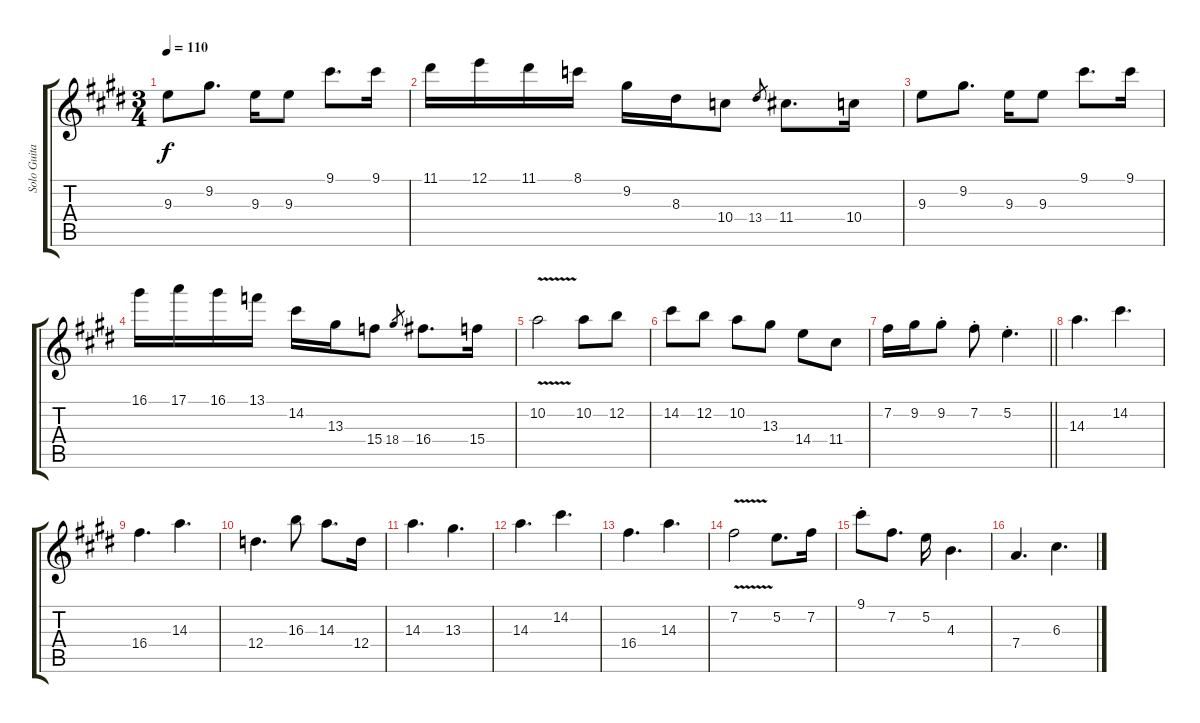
\track ("Solo Guitar 2" "Solo Guita") {instrument overdrivenguitar}
\staff {score tabs}
\tuning (E4 B3 G3 D3 A2 E2) {hide}
\ts (3 4)
\tempo 110
\clef g2
\ks c#minor
9.3.8{dy f} 9.2.8{d} 9.3.16 9.3.8 9.1.8{d} 9.1.16 |
11.1.16 12.1.16 11.1.16 8.1.16 9.2.16 8.3.16 10.4.8 13.4.8{gr} 11.4.8{d} 10.4.16 |
9.3.8 9.2.8{d} 9.3.16 9.3.8 9.1.8{d} 9.1.16 |
16.1.16 17.1.16 16.1.16 13.1.16 14.2.16 13.3.16 15.4.8 18.4.8{gr} 16.4.8{d} 15.4.16 |
10.2{v}.2 10.2.8 12.2.8 |
14.2.8 12.2.8 10.2.8 13.3.8 14.4.8 11.4.8 |
\barLineRight lightlight
7.2.16 9.2.16 9.2{st}.8 7.2{st}.8 5.2{st}.4{d} |
14.3.4{d} 14.2.4{d} |
16.4.4{d} 14.3.4{d} |
12.4.4{d} 16.3.8 14.3.8{d} 12.4.16 |
14.3.4{d} 13.3.4{d} |
14.3.4{d} 14.2.4{d} |
16.4.4{d} 14.3.4{d} |
7.2{v}.2 5.2.8{d} 7.2.16 |
9.1{st}.8 7.2.8{d} 5.2.16 4.3.4{d} |
7.4.4{d} 6.3.4{d}
